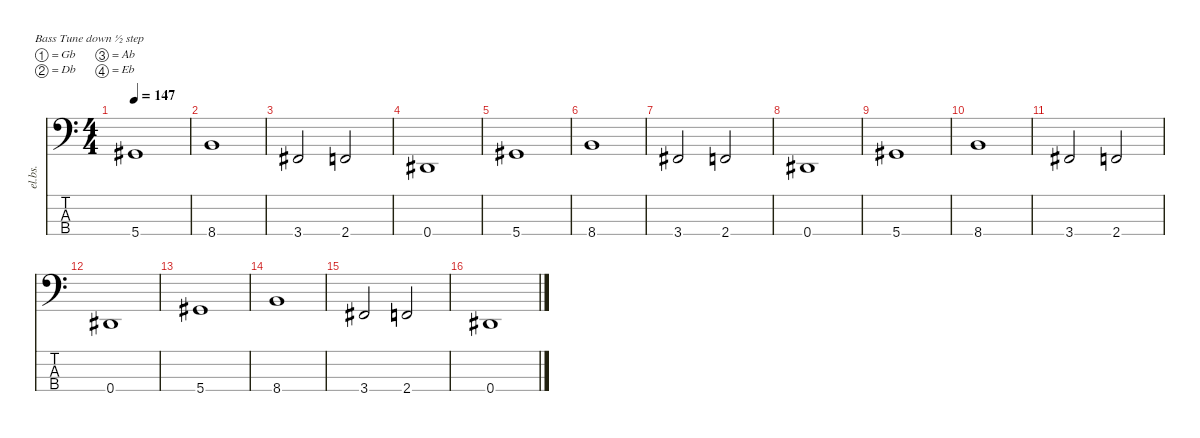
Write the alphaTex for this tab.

\defaultSystemsLayout 4
\hideDynamics
\bracketExtendMode nobrackets
\otherSystemsTrackNameOrientation horizontal
\track ("Bass" "el.bs.") {instrument electricbasspick}
\staff {score tabs}
\tuning (Gb2 Db2 Ab1 Eb1)
\ts (4 4)
\tempo 147
\clef f4
\ks c
5.4{acc #}.1{dy f beam Up} |
8.4.1{beam Up} |
3.4{acc #}.2{beam Up} 2.4.2{beam Up} |
0.4{acc #}.1{beam Up} |
5.4{acc #}.1{beam Up} |
8.4.1{beam Up} |
3.4{acc #}.2{beam Up} 2.4.2{beam Up} |
0.4{acc #}.1{beam Up} |
5.4{acc #}.1{beam Up} |
8.4.1{beam Up} |
3.4{acc #}.2{beam Up} 2.4.2{beam Up} |
0.4{acc #}.1{beam Up} |
5.4{acc #}.1{beam Up} |
8.4.1{beam Up} |
3.4{acc #}.2{beam Up} 2.4.2{beam Up} |
0.4{acc #}.1{beam Up}
